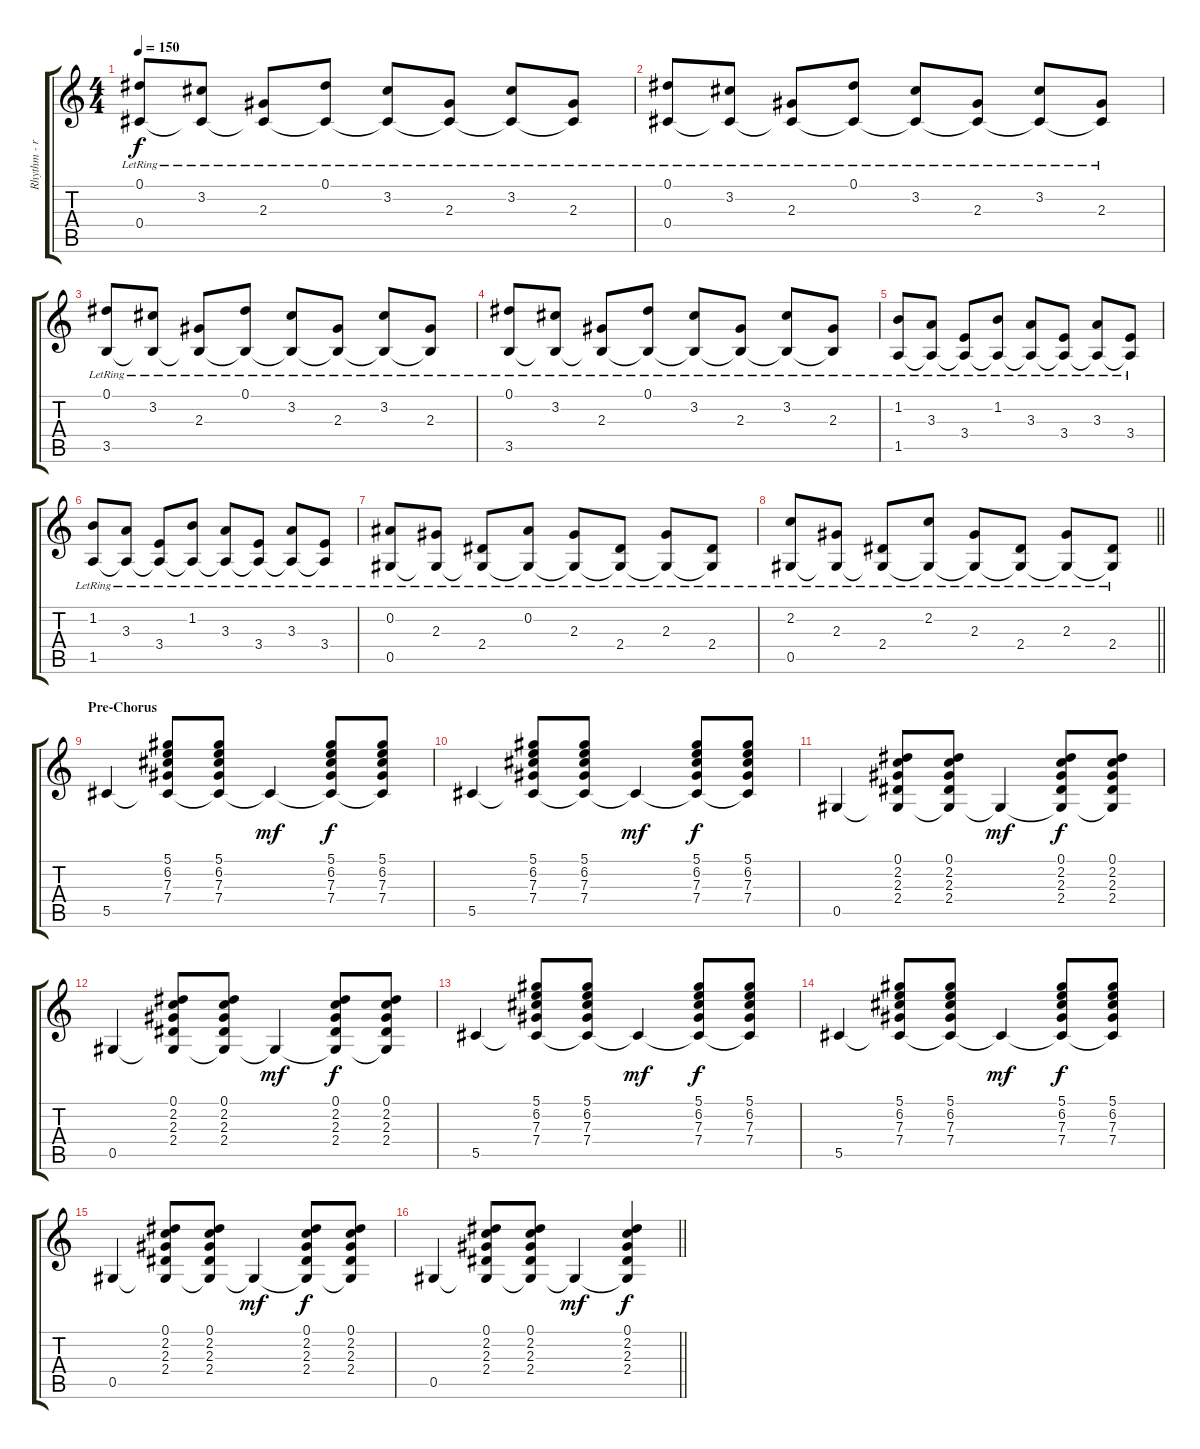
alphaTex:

\track ("Rhythm - right" "Rhythm - r") {instrument acousticguitarsteel}
\staff {score tabs}
\tuning (Eb4 Bb3 Gb3 Db3 Ab2 Eb2) {hide}
\ts (4 4)
\tempo 150
\clef g2
\ks c
(0.1{lr} 0.4{lr}).8{dy f} (3.2{lr} 0.4{lr t}).8 (2.3{lr} 0.4{lr t}).8 (0.1{lr} 0.4{lr t}).8 (3.2{lr} 0.4{lr t}).8 (2.3{lr} 0.4{lr t}).8 (3.2{lr} 0.4{lr t}).8 (2.3{lr} 0.4{lr t}).8 |
(0.1{lr} 0.4{lr}).8 (3.2{lr} 0.4{lr t}).8 (2.3{lr} 0.4{lr t}).8 (0.1{lr} 0.4{lr t}).8 (3.2{lr} 0.4{lr t}).8 (2.3{lr} 0.4{lr t}).8 (3.2{lr} 0.4{lr t}).8 (2.3{lr} 0.4{lr t}).8 |
(0.1{lr} 3.5{lr}).8 (3.2{lr} 3.5{lr t}).8 (2.3{lr} 3.5{lr t}).8 (0.1{lr} 3.5{lr t}).8 (3.2{lr} 3.5{lr t}).8 (2.3{lr} 3.5{lr t}).8 (3.2{lr} 3.5{lr t}).8 (2.3{lr} 3.5{lr t}).8 |
(0.1{lr} 3.5{lr}).8 (3.2{lr} 3.5{lr t}).8 (2.3{lr} 3.5{lr t}).8 (0.1{lr} 3.5{lr t}).8 (3.2{lr} 3.5{lr t}).8 (2.3{lr} 3.5{lr t}).8 (3.2{lr} 3.5{lr t}).8 (2.3{lr} 3.5{lr t}).8 |
(1.2{lr} 1.5{lr}).8 (3.3{lr} 1.5{lr t}).8 (3.4{lr} 1.5{lr t}).8 (1.2{lr} 1.5{lr t}).8 (3.3{lr} 1.5{lr t}).8 (3.4{lr} 1.5{lr t}).8 (3.3{lr} 1.5{lr t}).8 (3.4{lr} 1.5{lr t}).8 |
(1.2{lr} 1.5{lr}).8 (3.3{lr} 1.5{lr t}).8 (3.4{lr} 1.5{lr t}).8 (1.2{lr} 1.5{lr t}).8 (3.3{lr} 1.5{lr t}).8 (3.4{lr} 1.5{lr t}).8 (3.3{lr} 1.5{lr t}).8 (3.4{lr} 1.5{lr t}).8 |
(0.2{lr} 0.5{lr}).8 (2.3{lr} 0.5{lr t}).8 (2.4{lr} 0.5{lr t}).8 (0.2{lr} 0.5{lr t}).8 (2.3{lr} 0.5{lr t}).8 (2.4{lr} 0.5{lr t}).8 (2.3{lr} 0.5{lr t}).8 (2.4{lr} 0.5{lr t}).8 |
\barLineRight lightlight
(2.2{lr} 0.5{lr}).8 (2.3{lr} 0.5{lr t}).8 (2.4{lr} 0.5{lr t}).8 (2.2{lr} 0.5{lr t}).8 (2.3{lr} 0.5{lr t}).8 (2.4{lr} 0.5{lr t}).8 (2.3{lr} 0.5{lr t}).8 (2.4{lr} 0.5{lr t}).8 |
\section ("" "Pre-Chorus")
5.5.4 (5.1 6.2 7.3 7.4 5.5{t}).8 (5.1 6.2 7.3 7.4 5.5{t}).8 5.5{t}.4{dy mf} (5.1 6.2 7.3 7.4 5.5{t}).8{dy f} (5.1 6.2 7.3 7.4 5.5{t}).8 |
5.5.4 (5.1 6.2 7.3 7.4 5.5{t}).8 (5.1 6.2 7.3 7.4 5.5{t}).8 5.5{t}.4{dy mf} (5.1 6.2 7.3 7.4 5.5{t}).8{dy f} (5.1 6.2 7.3 7.4 5.5{t}).8 |
0.5.4 (0.1 2.2 2.3 2.4 0.5{t}).8 (0.1 2.2 2.3 2.4 0.5{t}).8 0.5{t}.4{dy mf} (0.1 2.2 2.3 2.4 0.5{t}).8{dy f} (0.1 2.2 2.3 2.4 0.5{t}).8 |
0.5.4 (0.1 2.2 2.3 2.4 0.5{t}).8 (0.1 2.2 2.3 2.4 0.5{t}).8 0.5{t}.4{dy mf} (0.1 2.2 2.3 2.4 0.5{t}).8{dy f} (0.1 2.2 2.3 2.4 0.5{t}).8 |
5.5.4 (5.1 6.2 7.3 7.4 5.5{t}).8 (5.1 6.2 7.3 7.4 5.5{t}).8 5.5{t}.4{dy mf} (5.1 6.2 7.3 7.4 5.5{t}).8{dy f} (5.1 6.2 7.3 7.4 5.5{t}).8 |
5.5.4 (5.1 6.2 7.3 7.4 5.5{t}).8 (5.1 6.2 7.3 7.4 5.5{t}).8 5.5{t}.4{dy mf} (5.1 6.2 7.3 7.4 5.5{t}).8{dy f} (5.1 6.2 7.3 7.4 5.5{t}).8 |
0.5.4 (0.1 2.2 2.3 2.4 0.5{t}).8 (0.1 2.2 2.3 2.4 0.5{t}).8 0.5{t}.4{dy mf} (0.1 2.2 2.3 2.4 0.5{t}).8{dy f} (0.1 2.2 2.3 2.4 0.5{t}).8 |
\barLineRight lightlight
0.5.4 (0.1 2.2 2.3 2.4 0.5{t}).8 (0.1 2.2 2.3 2.4 0.5{t}).8 0.5{t}.4{dy mf} (0.1 2.2 2.3 2.4 0.5{t}).4{dy f}
